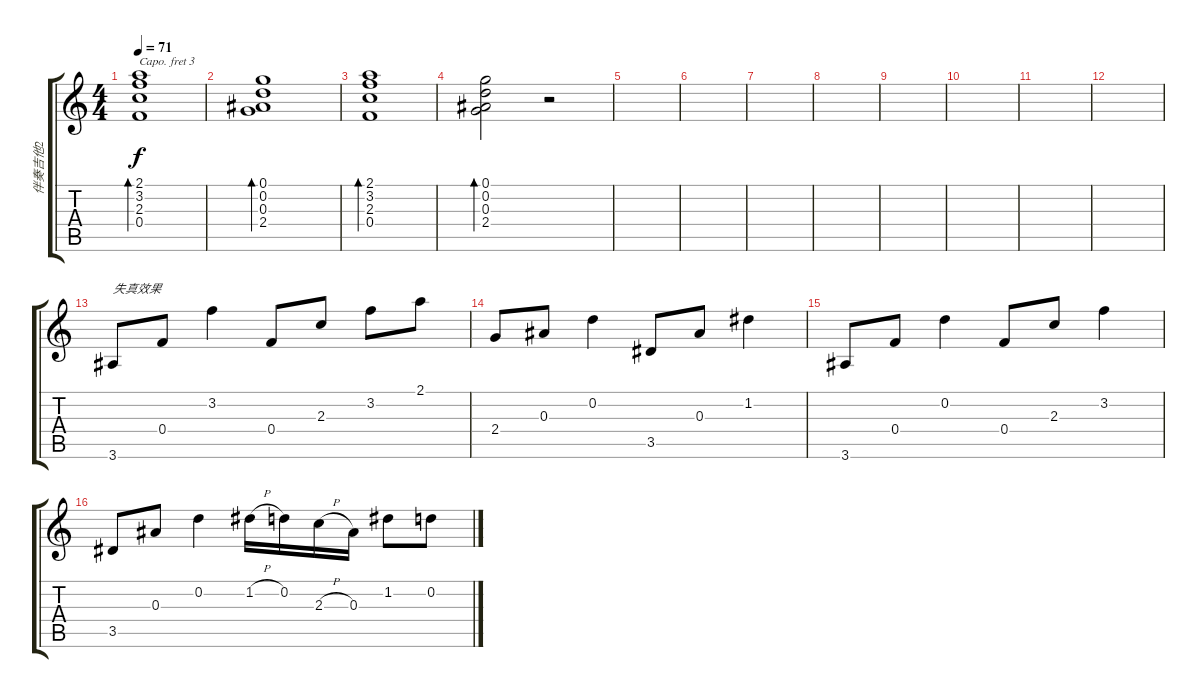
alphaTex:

\track ("伴奏吉他2" "伴奏吉他2") {instrument overdrivenguitar}
\staff {score tabs}
\capo 3
\tuning (E4 B3 G3 D3 A2 E2) {hide}
\ts (4 4)
\tempo 71
\clef g2
\ks c
(2.1 3.2 2.3 0.4).1{bd 120 dy f} |
(0.1 0.2 0.3 2.4).1{bd 120} |
(2.1 3.2 2.3 0.4).1{bd 120} |
(0.1 0.2 0.3 2.4).2{bd 120} r.2 |
|
|
|
|
|
|
|
|
3.6.8{txt "失真效果" instrument overdrivenguitar} 0.4.8 3.2.4 0.4.8 2.3.8 3.2.8 2.1.8 |
2.4.8 0.3.8 0.2.4 3.5.8 0.3.8 1.2.4 |
3.6.8 0.4.8 0.2.4 0.4.8 2.3.8 3.2.4 |
3.5.8 0.3.8 0.2.4 1.2{h}.16 0.2.16 2.3{h}.16 0.3.16 1.2.8 0.2.8
